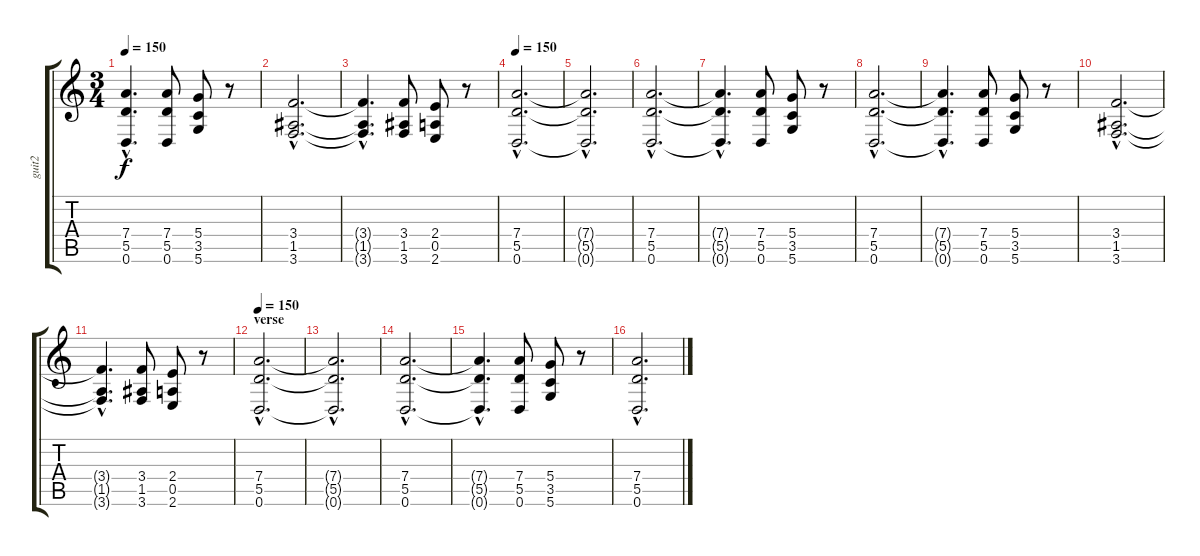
\track ("guit2" "guit2") {instrument distortionguitar}
\staff {score tabs}
\tuning (E4 B3 G3 D3 A2 D2) {hide}
\ts (3 4)
\tempo 150
\clef g2
\ks c
(7.4{hac t} 5.5{hac t} 0.6{hac t}).4{d dy f} (7.4 5.5 0.6).8 (5.4 3.5 5.6).8 r.8 |
(3.4{hac} 1.5{hac} 3.6{hac}).2{d} |
(3.4{hac t} 1.5{hac t} 3.6{hac t}).4{d} (3.4 1.5 3.6).8 (2.4 0.5 2.6).8 r.8 |
\tempo 150
(7.4{hac} 5.5{hac} 0.6{hac}).2{d} |
(7.4{hac t} 5.5{hac t} 0.6{hac t}).2{d} |
(7.4{hac} 5.5{hac} 0.6{hac}).2{d} |
(7.4{hac t} 5.5{hac t} 0.6{hac t}).4{d} (7.4 5.5 0.6).8 (5.4 3.5 5.6).8 r.8 |
(7.4{hac} 5.5{hac} 0.6{hac}).2{d} |
(7.4{hac t} 5.5{hac t} 0.6{hac t}).4{d} (7.4 5.5 0.6).8 (5.4 3.5 5.6).8 r.8 |
(3.4{hac} 1.5{hac} 3.6{hac}).2{d} |
(3.4{hac t} 1.5{hac t} 3.6{hac t}).4{d} (3.4 1.5 3.6).8 (2.4 0.5 2.6).8 r.8 |
\section ("" "verse")
\tempo 150
(7.4{hac} 5.5{hac} 0.6{hac}).2{d} |
(7.4{hac t} 5.5{hac t} 0.6{hac t}).2{d} |
(7.4{hac} 5.5{hac} 0.6{hac}).2{d} |
(7.4{hac t} 5.5{hac t} 0.6{hac t}).4{d} (7.4 5.5 0.6).8 (5.4 3.5 5.6).8 r.8 |
(7.4{hac} 5.5{hac} 0.6{hac}).2{d}
